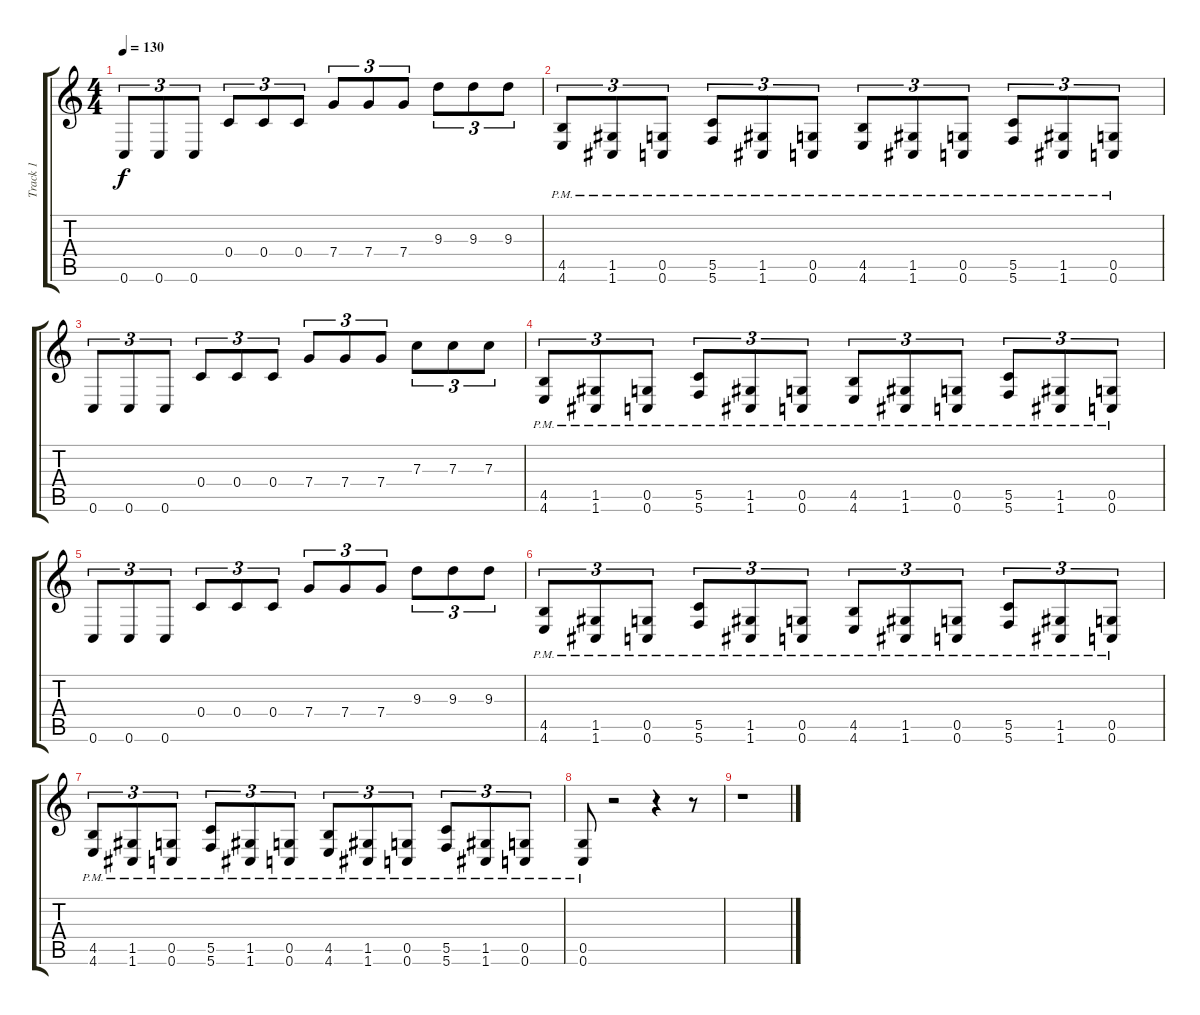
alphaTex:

\track ("Track 1" "Track 1") {instrument distortionguitar}
\staff {score tabs}
\tuning (D4 A3 F3 C3 G2 C2) {hide}
\ts (4 4)
\tempo 130
\clef g2
\ks c
0.6.8{tu (3 2) dy f} 0.6.8{tu (3 2)} 0.6.8{tu (3 2)} 0.4.8{tu (3 2)} 0.4.8{tu (3 2)} 0.4.8{tu (3 2)} 7.4.8{tu (3 2)} 7.4.8{tu (3 2)} 7.4.8{tu (3 2)} 9.3.8{tu (3 2)} 9.3.8{tu (3 2)} 9.3.8{tu (3 2)} |
(4.5{pm} 4.6{pm}).8{tu (3 2)} (1.5{pm} 1.6{pm}).8{tu (3 2)} (0.5{pm} 0.6{pm}).8{tu (3 2)} (5.5{pm} 5.6{pm}).8{tu (3 2)} (1.5{pm} 1.6{pm}).8{tu (3 2)} (0.5{pm} 0.6{pm}).8{tu (3 2)} (4.5{pm} 4.6{pm}).8{tu (3 2)} (1.5{pm} 1.6{pm}).8{tu (3 2)} (0.5{pm} 0.6{pm}).8{tu (3 2)} (5.5{pm} 5.6{pm}).8{tu (3 2)} (1.5{pm} 1.6{pm}).8{tu (3 2)} (0.5{pm} 0.6{pm}).8{tu (3 2)} |
0.6.8{tu (3 2)} 0.6.8{tu (3 2)} 0.6.8{tu (3 2)} 0.4.8{tu (3 2)} 0.4.8{tu (3 2)} 0.4.8{tu (3 2)} 7.4.8{tu (3 2)} 7.4.8{tu (3 2)} 7.4.8{tu (3 2)} 7.3.8{tu (3 2)} 7.3.8{tu (3 2)} 7.3.8{tu (3 2)} |
(4.5{pm} 4.6{pm}).8{tu (3 2)} (1.5{pm} 1.6{pm}).8{tu (3 2)} (0.5{pm} 0.6{pm}).8{tu (3 2)} (5.5{pm} 5.6{pm}).8{tu (3 2)} (1.5{pm} 1.6{pm}).8{tu (3 2)} (0.5{pm} 0.6{pm}).8{tu (3 2)} (4.5{pm} 4.6{pm}).8{tu (3 2)} (1.5{pm} 1.6{pm}).8{tu (3 2)} (0.5{pm} 0.6{pm}).8{tu (3 2)} (5.5{pm} 5.6{pm}).8{tu (3 2)} (1.5{pm} 1.6{pm}).8{tu (3 2)} (0.5{pm} 0.6{pm}).8{tu (3 2)} |
0.6.8{tu (3 2)} 0.6.8{tu (3 2)} 0.6.8{tu (3 2)} 0.4.8{tu (3 2)} 0.4.8{tu (3 2)} 0.4.8{tu (3 2)} 7.4.8{tu (3 2)} 7.4.8{tu (3 2)} 7.4.8{tu (3 2)} 9.3.8{tu (3 2)} 9.3.8{tu (3 2)} 9.3.8{tu (3 2)} |
(4.5{pm} 4.6{pm}).8{tu (3 2)} (1.5{pm} 1.6{pm}).8{tu (3 2)} (0.5{pm} 0.6{pm}).8{tu (3 2)} (5.5{pm} 5.6{pm}).8{tu (3 2)} (1.5{pm} 1.6{pm}).8{tu (3 2)} (0.5{pm} 0.6{pm}).8{tu (3 2)} (4.5{pm} 4.6{pm}).8{tu (3 2)} (1.5{pm} 1.6{pm}).8{tu (3 2)} (0.5{pm} 0.6{pm}).8{tu (3 2)} (5.5{pm} 5.6{pm}).8{tu (3 2)} (1.5{pm} 1.6{pm}).8{tu (3 2)} (0.5{pm} 0.6{pm}).8{tu (3 2)} |
(4.5{pm} 4.6{pm}).8{tu (3 2)} (1.5{pm} 1.6{pm}).8{tu (3 2)} (0.5{pm} 0.6{pm}).8{tu (3 2)} (5.5{pm} 5.6{pm}).8{tu (3 2)} (1.5{pm} 1.6{pm}).8{tu (3 2)} (0.5{pm} 0.6{pm}).8{tu (3 2)} (4.5{pm} 4.6{pm}).8{tu (3 2)} (1.5{pm} 1.6{pm}).8{tu (3 2)} (0.5{pm} 0.6{pm}).8{tu (3 2)} (5.5{pm} 5.6{pm}).8{tu (3 2)} (1.5{pm} 1.6{pm}).8{tu (3 2)} (0.5{pm} 0.6{pm}).8{tu (3 2)} |
(0.5{pm} 0.6{pm}).8 r.2 r.4 r.8 |
r.1
